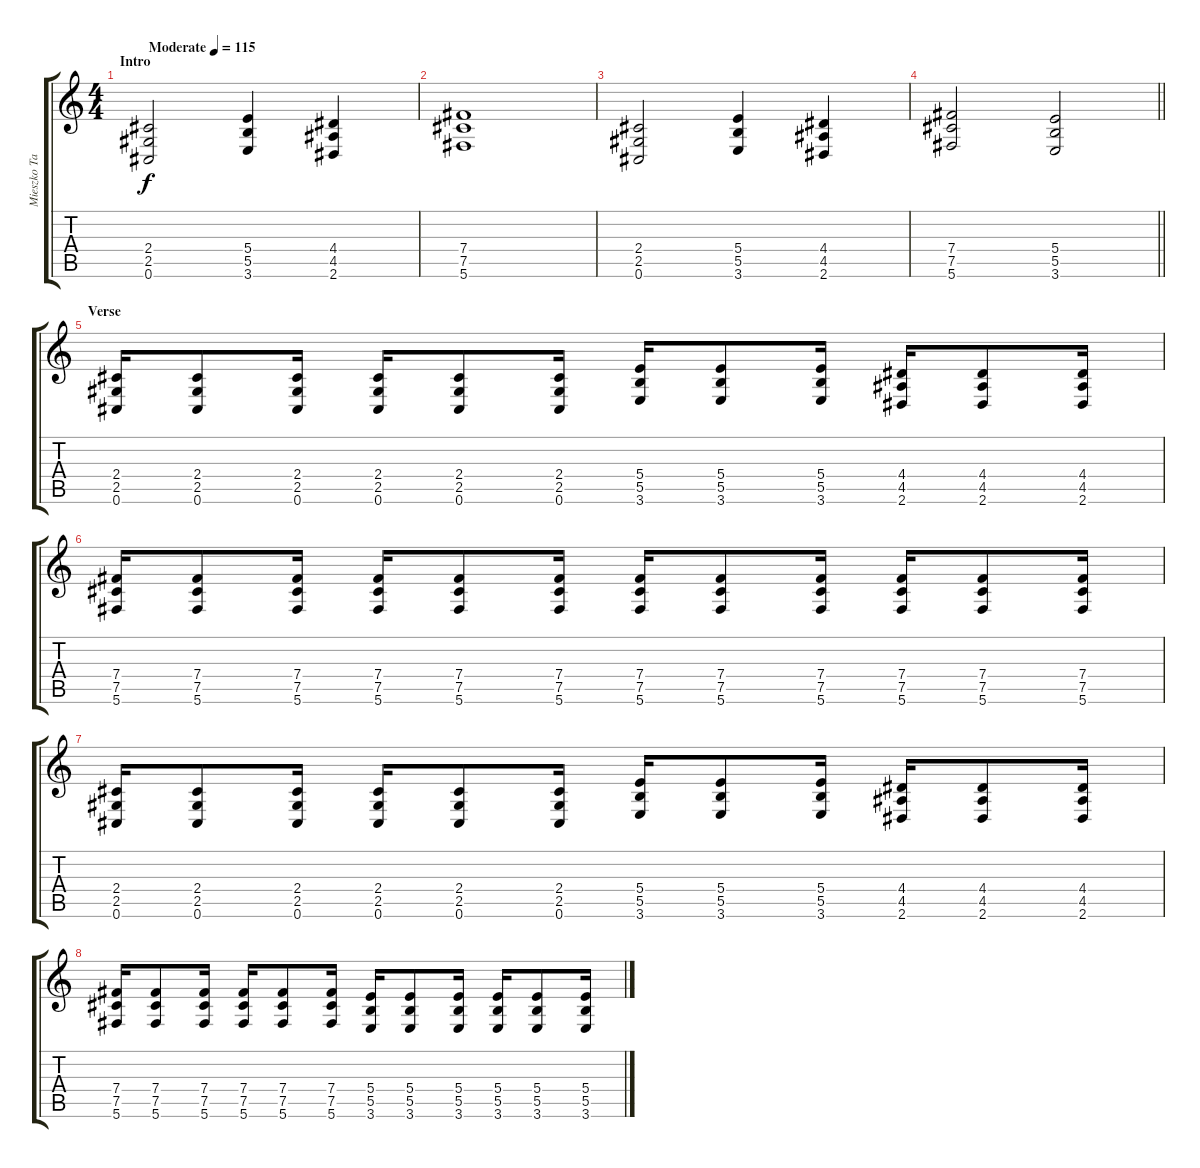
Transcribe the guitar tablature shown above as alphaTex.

\track ("Mieszko Talarczyk" "Mieszko Ta") {instrument distortionguitar}
\staff {score tabs}
\tuning (Db4 Ab3 E3 B2 Gb2 Db2) {hide}
\ts (4 4)
\section ("" "Intro")
\tempo (115 "Moderate")
\clef g2
\ks c
(2.4 2.5 0.6).2{dy f instrument distortionguitar} (5.4 5.5 3.6).4 (4.4 4.5 2.6).4 |
(7.4 7.5 5.6).1 |
(2.4 2.5 0.6).2 (5.4 5.5 3.6).4 (4.4 4.5 2.6).4 |
\barLineRight lightlight
(7.4 7.5 5.6).2 (5.4 5.5 3.6).2 |
\section ("" "Verse")
(2.4 2.5 0.6).16 (2.4 2.5 0.6).8 (2.4 2.5 0.6).16 (2.4 2.5 0.6).16 (2.4 2.5 0.6).8 (2.4 2.5 0.6).16 (5.4 5.5 3.6).16 (5.4 5.5 3.6).8 (5.4 5.5 3.6).16 (4.4 4.5 2.6).16 (4.4 4.5 2.6).8 (4.4 4.5 2.6).16 |
(7.4 7.5 5.6).16 (7.4 7.5 5.6).8 (7.4 7.5 5.6).16 (7.4 7.5 5.6).16 (7.4 7.5 5.6).8 (7.4 7.5 5.6).16 (7.4 7.5 5.6).16 (7.4 7.5 5.6).8 (7.4 7.5 5.6).16 (7.4 7.5 5.6).16 (7.4 7.5 5.6).8 (7.4 7.5 5.6).16 |
(2.4 2.5 0.6).16 (2.4 2.5 0.6).8 (2.4 2.5 0.6).16 (2.4 2.5 0.6).16 (2.4 2.5 0.6).8 (2.4 2.5 0.6).16 (5.4 5.5 3.6).16 (5.4 5.5 3.6).8 (5.4 5.5 3.6).16 (4.4 4.5 2.6).16 (4.4 4.5 2.6).8 (4.4 4.5 2.6).16 |
(7.4 7.5 5.6).16 (7.4 7.5 5.6).8 (7.4 7.5 5.6).16 (7.4 7.5 5.6).16 (7.4 7.5 5.6).8 (7.4 7.5 5.6).16 (5.4 5.5 3.6).16 (5.4 5.5 3.6).8 (5.4 5.5 3.6).16 (5.4 5.5 3.6).16 (5.4 5.5 3.6).8 (5.4 5.5 3.6).16
